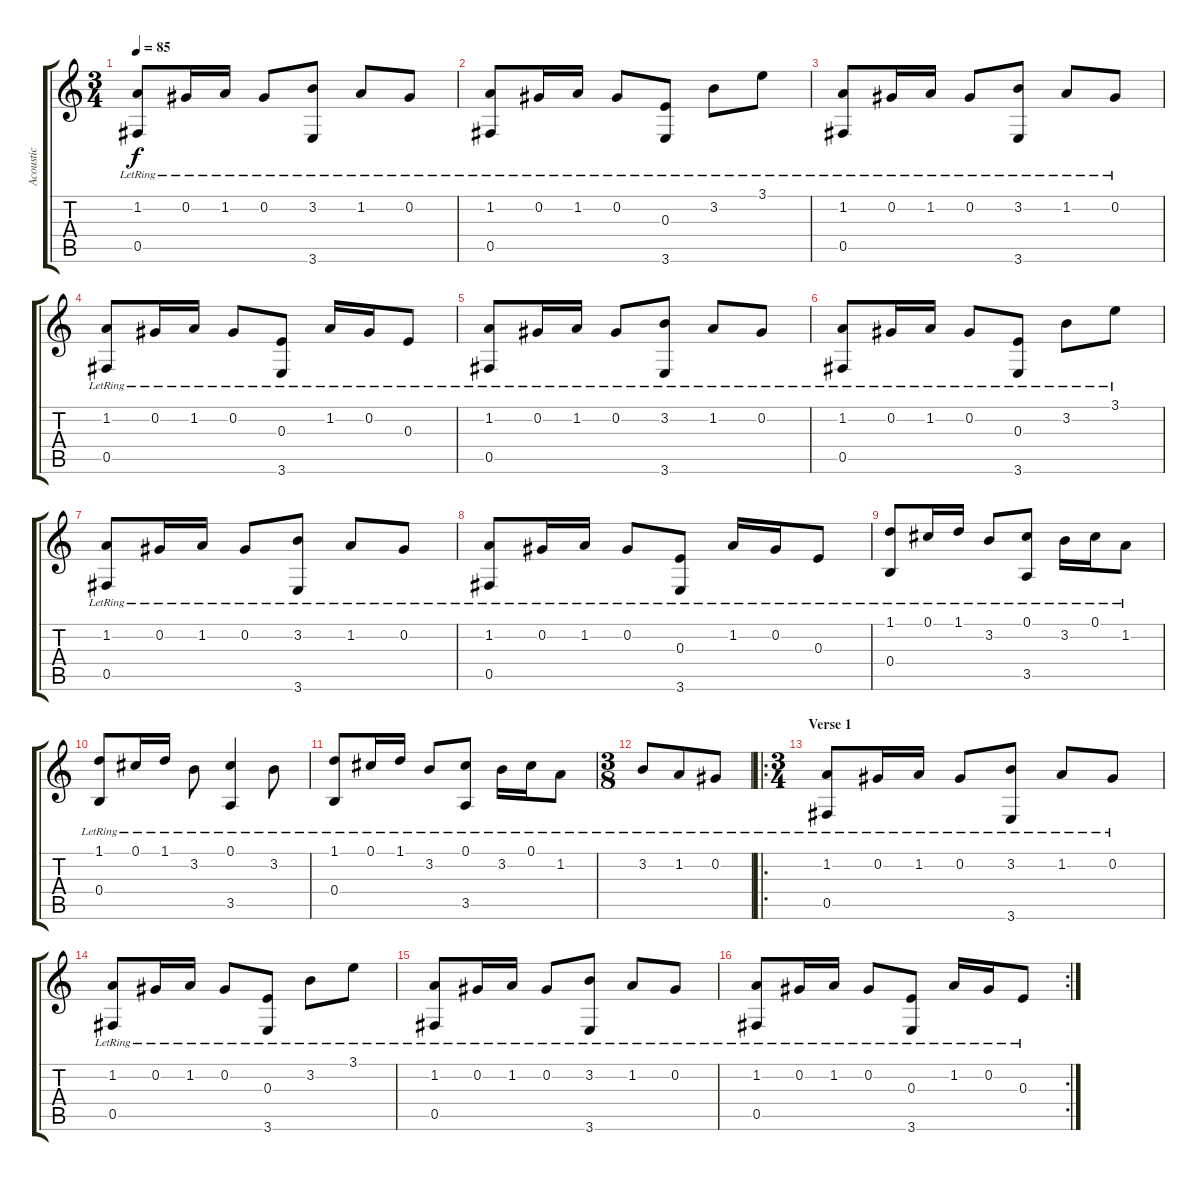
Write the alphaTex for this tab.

\track ("Acoustic" "Acoustic") {instrument acousticguitarsteel}
\staff {score tabs}
\tuning (Db4 Ab3 E3 B2 Gb2 Db2) {hide}
\ts (3 4)
\tempo 85
\clef g2
\ks c
(1.2{lr} 0.5{lr}).8{dy f instrument acousticguitarsteel} 0.2{lr}.16 1.2{lr}.16 0.2{lr}.8 (3.2{lr} 3.6{lr}).8 1.2{lr}.8 0.2{lr}.8 |
(1.2{lr} 0.5{lr}).8 0.2{lr}.16 1.2{lr}.16 0.2{lr}.8 (0.3{lr} 3.6{lr}).8 3.2{lr}.8 3.1{lr}.8 |
(1.2{lr} 0.5{lr}).8 0.2{lr}.16 1.2{lr}.16 0.2{lr}.8 (3.2{lr} 3.6{lr}).8 1.2{lr}.8 0.2{lr}.8 |
(1.2{lr} 0.5{lr}).8 0.2{lr}.16 1.2{lr}.16 0.2{lr}.8 (0.3{lr} 3.6{lr}).8 1.2{lr}.16 0.2{lr}.16 0.3{lr}.8 |
(1.2{lr} 0.5{lr}).8 0.2{lr}.16 1.2{lr}.16 0.2{lr}.8 (3.2{lr} 3.6{lr}).8 1.2{lr}.8 0.2{lr}.8 |
(1.2{lr} 0.5{lr}).8 0.2{lr}.16 1.2{lr}.16 0.2{lr}.8 (0.3{lr} 3.6{lr}).8 3.2{lr}.8 3.1{lr}.8 |
(1.2{lr} 0.5{lr}).8 0.2{lr}.16 1.2{lr}.16 0.2{lr}.8 (3.2{lr} 3.6{lr}).8 1.2{lr}.8 0.2{lr}.8 |
(1.2{lr} 0.5{lr}).8 0.2{lr}.16 1.2{lr}.16 0.2{lr}.8 (0.3{lr} 3.6{lr}).8 1.2{lr}.16 0.2{lr}.16 0.3{lr}.8 |
(1.1{lr} 0.4{lr}).8 0.1{lr}.16 1.1{lr}.16 3.2{lr}.8 (0.1{lr} 3.5{lr}).8 3.2{lr}.16 0.1{lr}.16 1.2{lr}.8 |
(1.1{lr} 0.4{lr}).8 0.1{lr}.16 1.1{lr}.16 3.2{lr}.8 (0.1{lr} 3.5{lr}).4 3.2{lr}.8 |
(1.1{lr} 0.4{lr}).8 0.1{lr}.16 1.1{lr}.16 3.2{lr}.8 (0.1{lr} 3.5{lr}).8 3.2{lr}.16 0.1{lr}.16 1.2{lr}.8 |
\ts (3 8)
3.2{lr}.8 1.2{lr}.8 0.2{lr}.8 |
\ro
\ts (3 4)
\section ("" "Verse 1")
(1.2{lr} 0.5{lr}).8 0.2{lr}.16 1.2{lr}.16 0.2{lr}.8 (3.2{lr} 3.6{lr}).8 1.2{lr}.8 0.2{lr}.8 |
(1.2{lr} 0.5{lr}).8 0.2{lr}.16 1.2{lr}.16 0.2{lr}.8 (0.3{lr} 3.6{lr}).8 3.2{lr}.8 3.1{lr}.8 |
(1.2{lr} 0.5{lr}).8 0.2{lr}.16 1.2{lr}.16 0.2{lr}.8 (3.2{lr} 3.6{lr}).8 1.2{lr}.8 0.2{lr}.8 |
\rc 2
(1.2{lr} 0.5{lr}).8 0.2{lr}.16 1.2{lr}.16 0.2{lr}.8 (0.3{lr} 3.6{lr}).8 1.2{lr}.16 0.2{lr}.16 0.3{lr}.8
